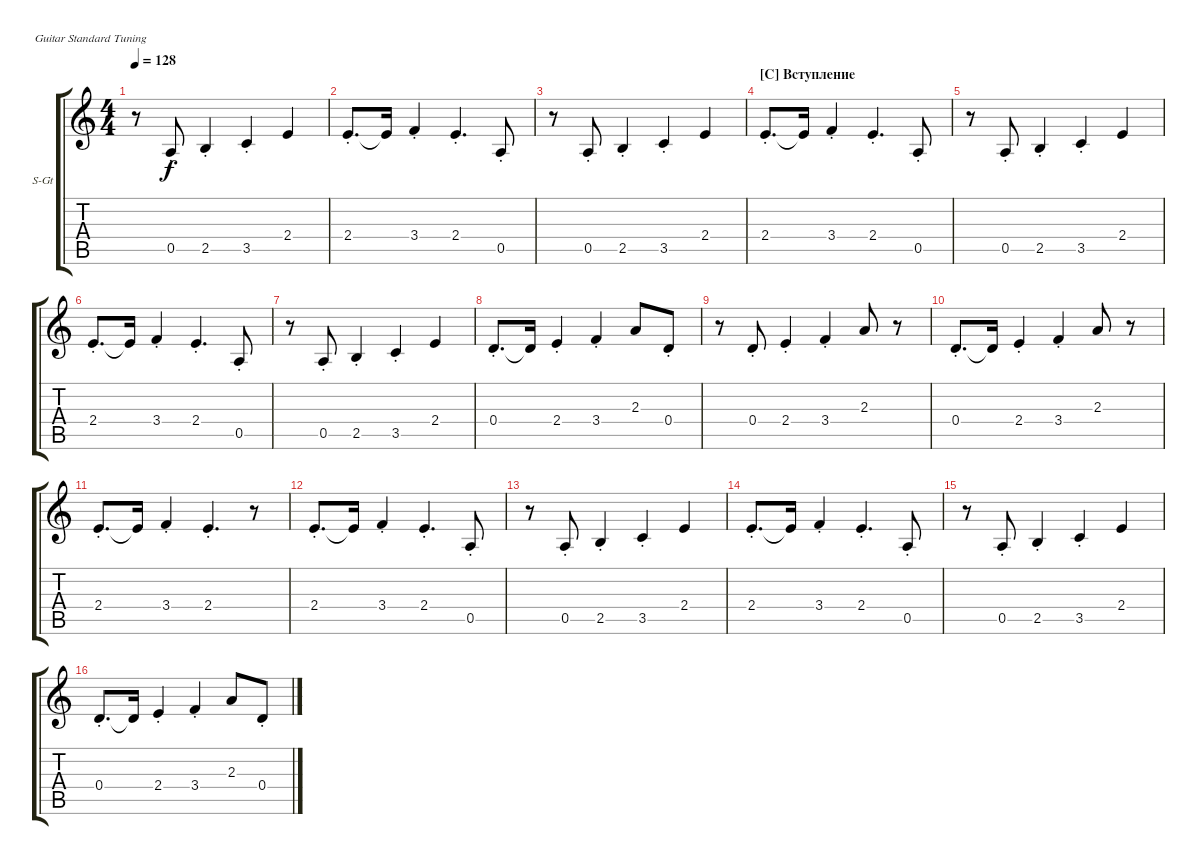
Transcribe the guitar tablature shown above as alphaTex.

\defaultSystemsLayout 4
\bracketExtendMode groupsimilarinstruments
\firstSystemTrackNameOrientation horizontal
\otherSystemsTrackNameOrientation horizontal
\track ("В. Бутусов (гитара)" "S-Gt") {instrument acousticguitarsteel}
\staff {score tabs}
\tuning (E4 B3 G3 D3 A2 E2)
\ts (4 4)
\tempo 128
\clef g2
\ks c
r.8{dy f} 0.5{st}.8 2.5{st}.4 3.5{st}.4 2.4.4 |
2.4{st}.8{d} 2.4{t}.16 3.4{st}.4 2.4{st}.4{d} 0.5{st}.8 |
r.8 0.5{st}.8 2.5{st}.4 3.5{st}.4 2.4.4 |
\section ("C" "Вступление")
2.4{st}.8{d} 2.4{t}.16 3.4{st}.4 2.4{st}.4{d} 0.5{st}.8 |
r.8 0.5{st}.8 2.5{st}.4 3.5{st}.4 2.4.4 |
2.4{st}.8{d} 2.4{t}.16 3.4{st}.4 2.4{st}.4{d} 0.5{st}.8 |
r.8 0.5{st}.8 2.5{st}.4 3.5{st}.4 2.4.4 |
0.4{st}.8{d} 0.4{t}.16 2.4{st}.4 3.4{st}.4 2.3.8 0.4{st}.8 |
r.8 0.4{st}.8 2.4{st}.4 3.4{st}.4 2.3.8 r.8 |
0.4{st}.8{d} 0.4{t}.16 2.4{st}.4 3.4{st}.4 2.3.8 r.8 |
2.4{st}.8{d} 2.4{t}.16 3.4{st}.4 2.4{st}.4{d} r.8 |
2.4{st}.8{d} 2.4{t}.16 3.4{st}.4 2.4{st}.4{d} 0.5{st}.8 |
r.8 0.5{st}.8 2.5{st}.4 3.5{st}.4 2.4.4 |
2.4{st}.8{d} 2.4{t}.16 3.4{st}.4 2.4{st}.4{d} 0.5{st}.8 |
r.8 0.5{st}.8 2.5{st}.4 3.5{st}.4 2.4.4 |
0.4{st}.8{d} 0.4{t}.16 2.4{st}.4 3.4{st}.4 2.3.8 0.4{st}.8
